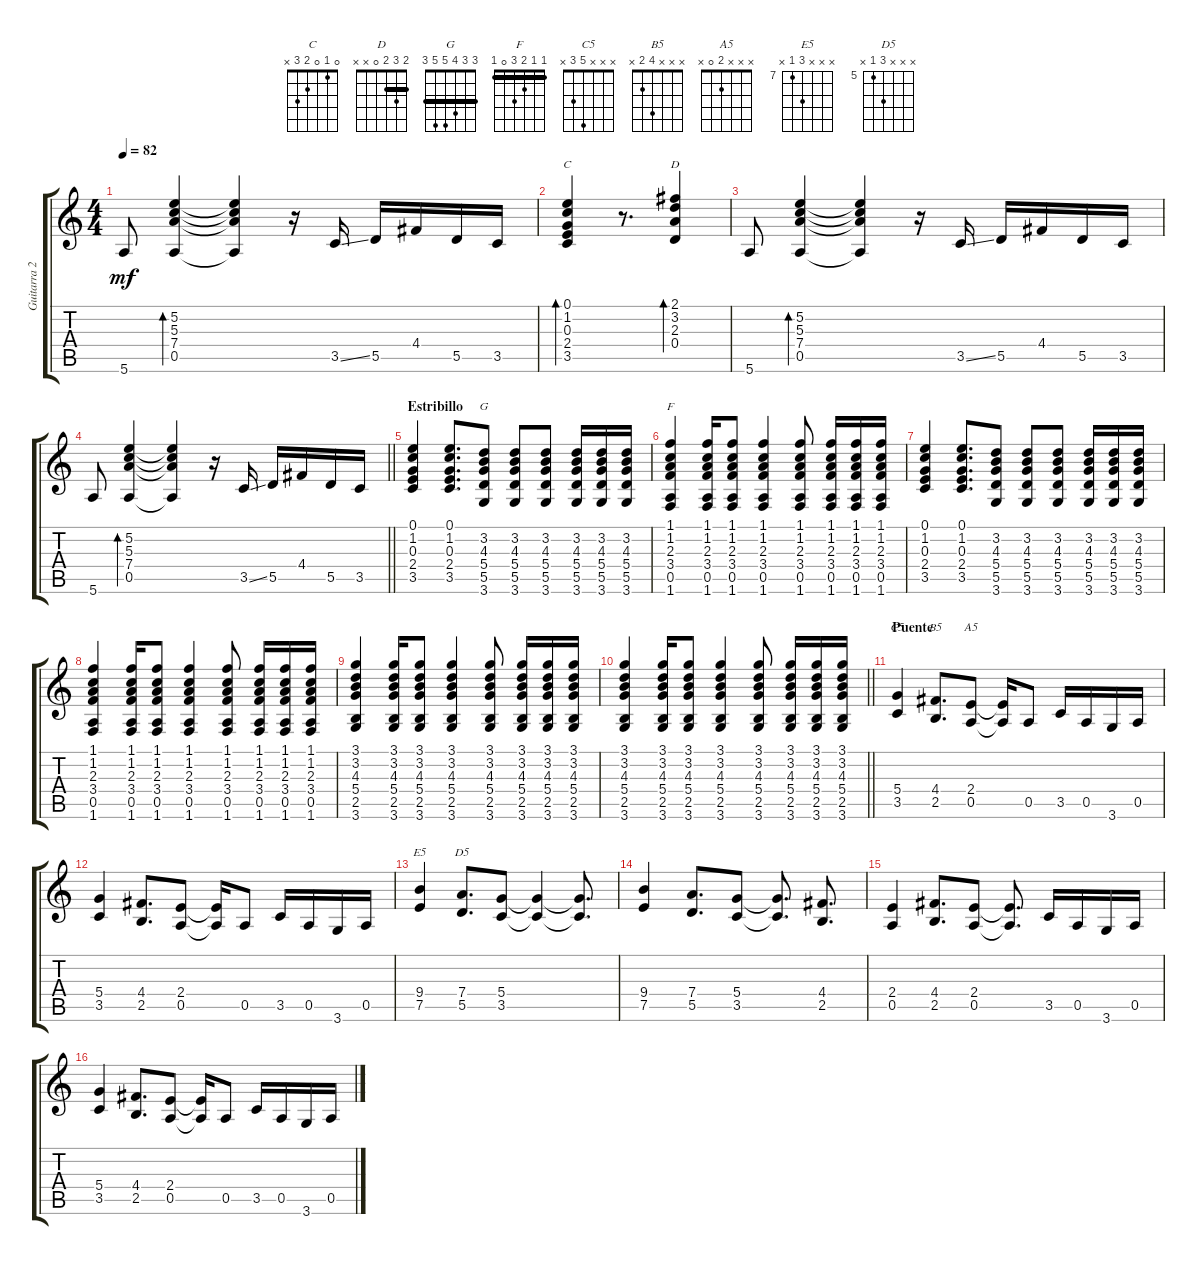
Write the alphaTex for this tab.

\track ("Guitarra 2" "Guitarra 2") {instrument acousticguitarsteel}
\staff {score tabs}
\tuning (E4 B3 G3 D3 A2 E2) {hide}
\chord ("C" 0 1 0 2 3 x)
\chord ("D" 2 3 2 0 x x) {barre 2}
\chord ("G" 3 3 4 5 5 3) {barre 3}
\chord ("F" 1 1 2 3 0 1) {barre 1}
\chord ("C5" x x x 5 3 x)
\chord ("B5" x x x 4 2 x)
\chord ("A5" x x x 2 0 x)
\chord ("E5" x x x 9 7 x) {firstfret 7}
\chord ("D5" x x x 7 5 x) {firstfret 5}
\ts (4 4)
\tempo 82
\clef g2
\ks c
5.6.8{dy mf} (5.2 5.3 7.4 0.5).4{bd 120} (5.2{t} 5.3{t} 7.4{t} 0.5{t}).4 r.16 3.5{ss}.16 5.5.16 4.4.16 5.5.16 3.5.16 |
(0.1 1.2 0.3 2.4 3.5).4{bd 120 ch "C"} r.8{d} (2.1 3.2 2.3 0.4).4{bd 120 ch "D"} |
5.6.8 (5.2 5.3 7.4 0.5).4{bd 120} (5.2{t} 5.3{t} 7.4{t} 0.5{t}).4 r.16 3.5{ss}.16 5.5.16 4.4.16 5.5.16 3.5.16 |
\barLineRight lightlight
5.6.8 (5.2 5.3 7.4 0.5).4{bd 120} (5.2{t} 5.3{t} 7.4{t} 0.5{t}).4 r.16 3.5{ss}.16 5.5.16 4.4.16 5.5.16 3.5.16 |
\section ("" "Estribillo")
(0.1 1.2 0.3 2.4 3.5).4 (0.1 1.2 0.3 2.4 3.5).8{d} (3.2 4.3 5.4 5.5 3.6).8{ch "G"} (3.2 4.3 5.4 5.5 3.6).8 (3.2 4.3 5.4 5.5 3.6).8 (3.2 4.3 5.4 5.5 3.6).16 (3.2 4.3 5.4 5.5 3.6).16 (3.2 4.3 5.4 5.5 3.6).16 |
(1.1 1.2 2.3 3.4 0.5 1.6).4{ch "F"} (1.1 1.2 2.3 3.4 0.5 1.6).16 (1.1 1.2 2.3 3.4 0.5 1.6).8 (1.1 1.2 2.3 3.4 0.5 1.6).4 (1.1 1.2 2.3 3.4 0.5 1.6).8 (1.1 1.2 2.3 3.4 0.5 1.6).16 (1.1 1.2 2.3 3.4 0.5 1.6).16 (1.1 1.2 2.3 3.4 0.5 1.6).16 |
(0.1 1.2 0.3 2.4 3.5).4 (0.1 1.2 0.3 2.4 3.5).8{d} (3.2 4.3 5.4 5.5 3.6).8 (3.2 4.3 5.4 5.5 3.6).8 (3.2 4.3 5.4 5.5 3.6).8 (3.2 4.3 5.4 5.5 3.6).16 (3.2 4.3 5.4 5.5 3.6).16 (3.2 4.3 5.4 5.5 3.6).16 |
(1.1 1.2 2.3 3.4 0.5 1.6).4 (1.1 1.2 2.3 3.4 0.5 1.6).16 (1.1 1.2 2.3 3.4 0.5 1.6).8 (1.1 1.2 2.3 3.4 0.5 1.6).4 (1.1 1.2 2.3 3.4 0.5 1.6).8 (1.1 1.2 2.3 3.4 0.5 1.6).16 (1.1 1.2 2.3 3.4 0.5 1.6).16 (1.1 1.2 2.3 3.4 0.5 1.6).16 |
(3.1 3.2 4.3 5.4 2.5 3.6).4 (3.1 3.2 4.3 5.4 2.5 3.6).16 (3.1 3.2 4.3 5.4 2.5 3.6).8 (3.1 3.2 4.3 5.4 2.5 3.6).4 (3.1 3.2 4.3 5.4 2.5 3.6).8 (3.1 3.2 4.3 5.4 2.5 3.6).16 (3.1 3.2 4.3 5.4 2.5 3.6).16 (3.1 3.2 4.3 5.4 2.5 3.6).16 |
\barLineRight lightlight
(3.1 3.2 4.3 5.4 2.5 3.6).4 (3.1 3.2 4.3 5.4 2.5 3.6).16 (3.1 3.2 4.3 5.4 2.5 3.6).8 (3.1 3.2 4.3 5.4 2.5 3.6).4 (3.1 3.2 4.3 5.4 2.5 3.6).8 (3.1 3.2 4.3 5.4 2.5 3.6).16 (3.1 3.2 4.3 5.4 2.5 3.6).16 (3.1 3.2 4.3 5.4 2.5 3.6).16 |
\section ("" "Puente")
(5.4 3.5).4{ch "C5"} (4.4 2.5).8{d ch "B5"} (2.4 0.5).8{ch "A5"} (2.4{t} 0.5{t}).16 0.5.8 3.5.16 0.5.16 3.6.16 0.5.16 |
(5.4 3.5).4 (4.4 2.5).8{d} (2.4 0.5).8 (2.4{t} 0.5{t}).16 0.5.8 3.5.16 0.5.16 3.6.16 0.5.16 |
(9.4 7.5).4{ch "E5"} (7.4 5.5).8{d ch "D5"} (5.4 3.5).8 (5.4{t} 3.5{t}).4 (5.4{t} 3.5{t}).8{d} |
(9.4 7.5).4 (7.4 5.5).8{d} (5.4 3.5).8 (5.4{t} 3.5{t}).8{d} (4.4 2.5).8{d} |
(2.4 0.5).4 (4.4 2.5).8{d} (2.4 0.5).8 (2.4{t} 0.5{t}).8{d} 3.5.16 0.5.16 3.6.16 0.5.16 |
(5.4 3.5).4 (4.4 2.5).8{d} (2.4 0.5).8 (2.4{t} 0.5{t}).16 0.5.8 3.5.16 0.5.16 3.6.16 0.5.16
